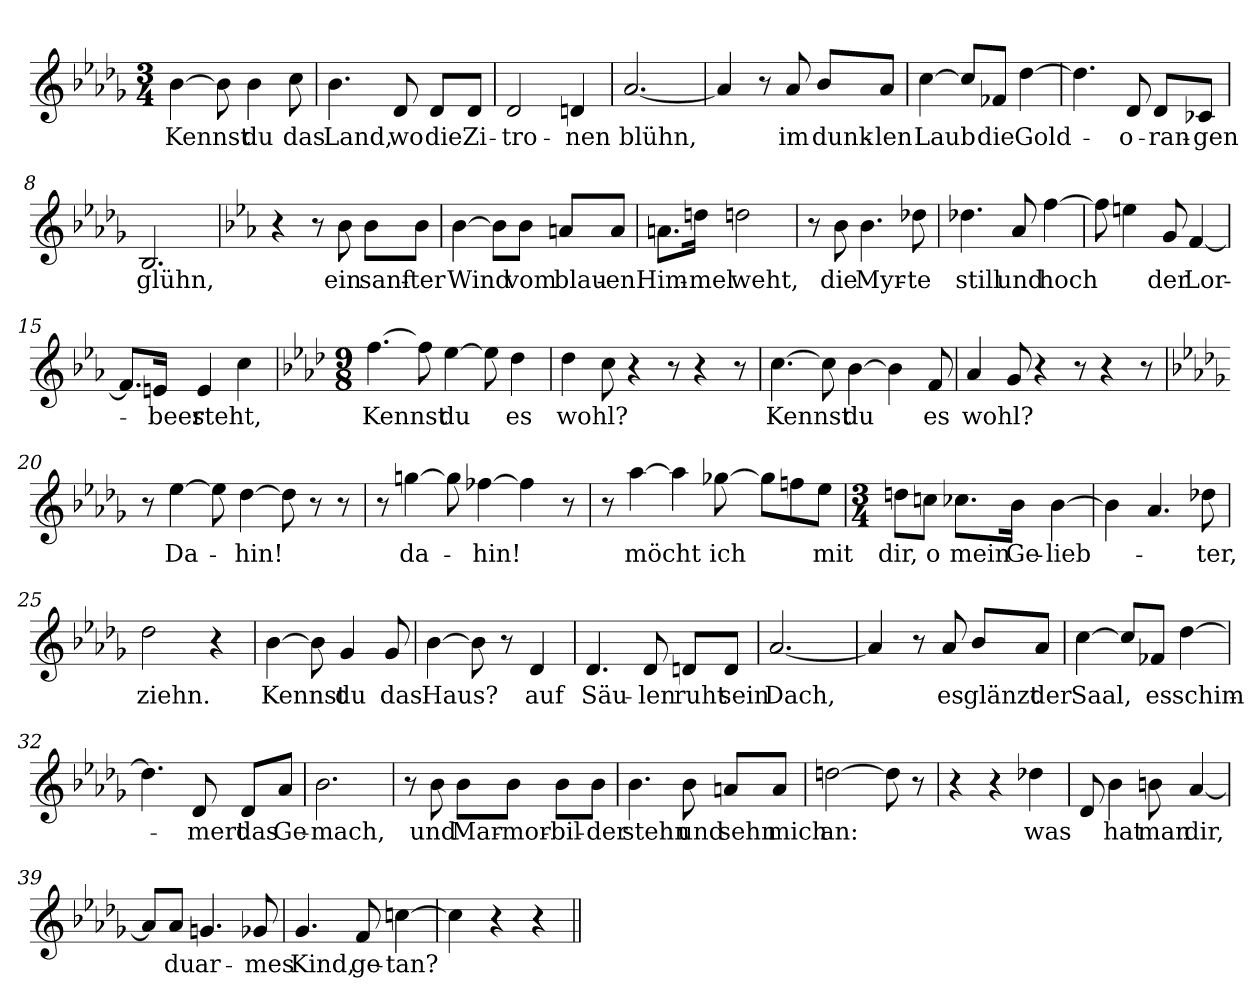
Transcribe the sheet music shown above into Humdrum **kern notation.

**kern	**text
*part1	*part1
*staff1	*staff1
*clefG2	*
*k[b-e-a-d-g-]	*
*M3/4	*
=1	=1
!	!LO:LY:b
[4b-\	Kennst
8b-\]	.
!	!LO:LY:b
4b-\	du
!	!LO:LY:b
8cc\	das
=2	=2
!	!LO:LY:b
4.b-\	Land,
!	!LO:LY:b
8d-/	wo
!	!LO:LY:b
8d-/L	die
!	!LO:LY:b
8d-/J	Zi-
=3	=3
!	!LO:LY:b
2d-/	-tro-
!	!LO:LY:b
4dn/	nen
=4	=4
!	!LO:LY:b
[2.a-/	blühn,
=5	=5
4a-/]	.
8r	.
!	!LO:LY:b
8a-/	im
!	!LO:LY:b
8b-/L	dunk-
!	!LO:LY:b
8a-/J	-len
=6	=6
!	!LO:LY:b
[4cc\	Laub
8cc/L]	.
!	!LO:LY:b
8f-X/J	die
!	!LO:LY:b
[4dd-\	Gold-
=7	=7
4.dd-\]	.
!	!LO:LY:b
8d-/	-o-
!	!LO:LY:b
8d-/L	-ran-
!	!LO:LY:b
8c-X/J	-gen
!!LO:LB:g=z
=8	=8
!	!LO:LY:b
2.B-/	glühn,
=9	=9
*k[b-e-a-]	*
4r	.
8r	.
!	!LO:LY:b
8b-\	ein
!	!LO:LY:b
8b-\L	sanf-
!	!LO:LY:b
8b-\J	-ter
=10	=10
!	!LO:LY:b
[4b-\	Wind
8b-\L]	.
!	!LO:LY:b
8b-\J	vom
!	!LO:LY:b
8an/L	blau-
!	!LO:LY:b
8a/J	-en
=11	=11
!	!LO:LY:b
8.an\L	Him-
!	!LO:LY:b
16ddn\Jk	-mel
!	!LO:LY:b
2ddn\	weht,
=12	=12
8r	.
!	!LO:LY:b
8b-\	die
!	!LO:LY:b
4.b-\	Myr-
!	!LO:LY:b
8dd-X\	-te
=13	=13
!	!LO:LY:b
4.dd-X\	still
!	!LO:LY:b
8a-/	und
!	!LO:LY:b
[4ff\	hoch
=14	=14
8ff\]	.
4een\	.
!	!LO:LY:b
8g/	der
!	!LO:LY:b
[4f/	Lor-
!!LO:LB:g=z
=15	=15
8.f/L]	.
!	!LO:LY:b
16en/Jk	-beer
!	!LO:LY:b
4e/	steht,
4cc\	.
=16	=16
*k[b-e-a-d-]	*
*M9/8	*
!	!LO:LY:b
[4.ff\	Kennst
8ff\]	.
!	!LO:LY:b
[4ee-\	du
8ee-\]	.
!	!LO:LY:b
4dd-\	es
=17	=17
!	!LO:LY:b
4dd-\	wohl?
8cc\	.
4r	.
8r	.
4r	.
8r	.
=18	=18
!	!LO:LY:b
[4.cc\	Kennst
8cc\]	.
!	!LO:LY:b
[4b-\	du
4b-\]	.
!	!LO:LY:b
8f/	es
=19	=19
!	!LO:LY:b
4a-/	wohl?
8g/	.
4r	.
8r	.
4r	.
8r	.
=20	=20
*k[b-e-a-d-g-]	*
8r	.
!	!LO:LY:b
[4ee-\	Da-
8ee-\]	.
!	!LO:LY:b
[4dd-\	-hin!
8dd-\]	.
8r	.
8r	.
!!LO:LB:g=z
=21	=21
8r	.
!	!LO:LY:b
[4ggn\	da-
8gg\]	.
!	!LO:LY:b
[4ff-X\	-hin!
4ff-\]	.
8r	.
=22	=22
8r	.
!	!LO:LY:b
[4aa-\	möcht
4aa-\]	.
!	!LO:LY:b
[8gg-X\	ich
8gg-\L]	.
8ffn\	.
!	!LO:LY:b
8ee-\J	mit
=23	=23
*M3/4	*
!	!LO:LY:b
8ddn\L	dir,
!	!LO:LY:b
8ccn\J	o
!	!LO:LY:b
8.cc-X\L	mein
!	!LO:LY:b
16b-\Jk	Ge-
!	!LO:LY:b
[4b-\	-lieb-
=24	=24
4b-\]	.
4.a-/	.
!	!LO:LY:b
8dd-X\	-ter,
=25	=25
!	!LO:LY:b
2dd-\	ziehn.
4r	.
=26	=26
!	!LO:LY:b
[4b-\	Kennst
8b-\]	.
!	!LO:LY:b
4g-/	du
!	!LO:LY:b
8g-/	das
=27	=27
!	!LO:LY:b
[4b-\	Haus?
8b-\]	.
8r	.
!	!LO:LY:b
4d-/	auf
!!LO:LB:g=z
=28	=28
!	!LO:LY:b
4.d-/	Säu-
!	!LO:LY:b
8d-/	-len
!	!LO:LY:b
8dn/L	ruht
!	!LO:LY:b
8d/J	sein
=29	=29
!	!LO:LY:b
[2.a-/	Dach,
=30	=30
4a-/]	.
8r	.
!	!LO:LY:b
8a-/	es
!	!LO:LY:b
8b-/L	glänzt
!	!LO:LY:b
8a-/J	der
=31	=31
!	!LO:LY:b
[4cc\	Saal,
8cc/L]	.
!	!LO:LY:b
8f-X/J	es
!	!LO:LY:b
[4dd-\	schim-
=32	=32
4.dd-\]	.
!	!LO:LY:b
8d-/	mert
!	!LO:LY:b
8d-/L	das
!	!LO:LY:b
8a-/J	Ge-
=33	=33
!	!LO:LY:b
2.b-\	-mach,
=34	=34
8r	.
!	!LO:LY:b
8b-\	und
!	!LO:LY:b
8b-\L	Mar-
!	!LO:LY:b
8b-\J	-mor-
!	!LO:LY:b
8b-\L	-bil-
!	!LO:LY:b
8b-\J	-der
!!LO:LB:g=z
=35	=35
!	!LO:LY:b
4.b-\	stehn
!	!LO:LY:b
8b-\	und
!	!LO:LY:b
8an/L	sehn
!	!LO:LY:b
8a/J	mich
=36	=36
!	!LO:LY:b
[2ddn\	an:
8dd\]	.
8r	.
=37	=37
4r	.
4r	.
!	!LO:LY:b
4dd-X\	was
=38	=38
8d-/	.
!	!LO:LY:b
4b-\	hat
!	!LO:LY:b
8bn\	man
!	!LO:LY:b
[4a-/	dir,
=39	=39
8a-/L]	.
!	!LO:LY:b
8a-/J	du
!	!LO:LY:b
4.gn/	ar-
!	!LO:LY:b
8g-X/	-mes
=40	=40
!	!LO:LY:b
4.g-/	Kind,
!	!LO:LY:b
8f/	ge-
!	!LO:LY:b
[4ccn\	-tan?
=41	=41
4ccn\]	.
4r	.
4r	.
=||	=||
*-	*-
